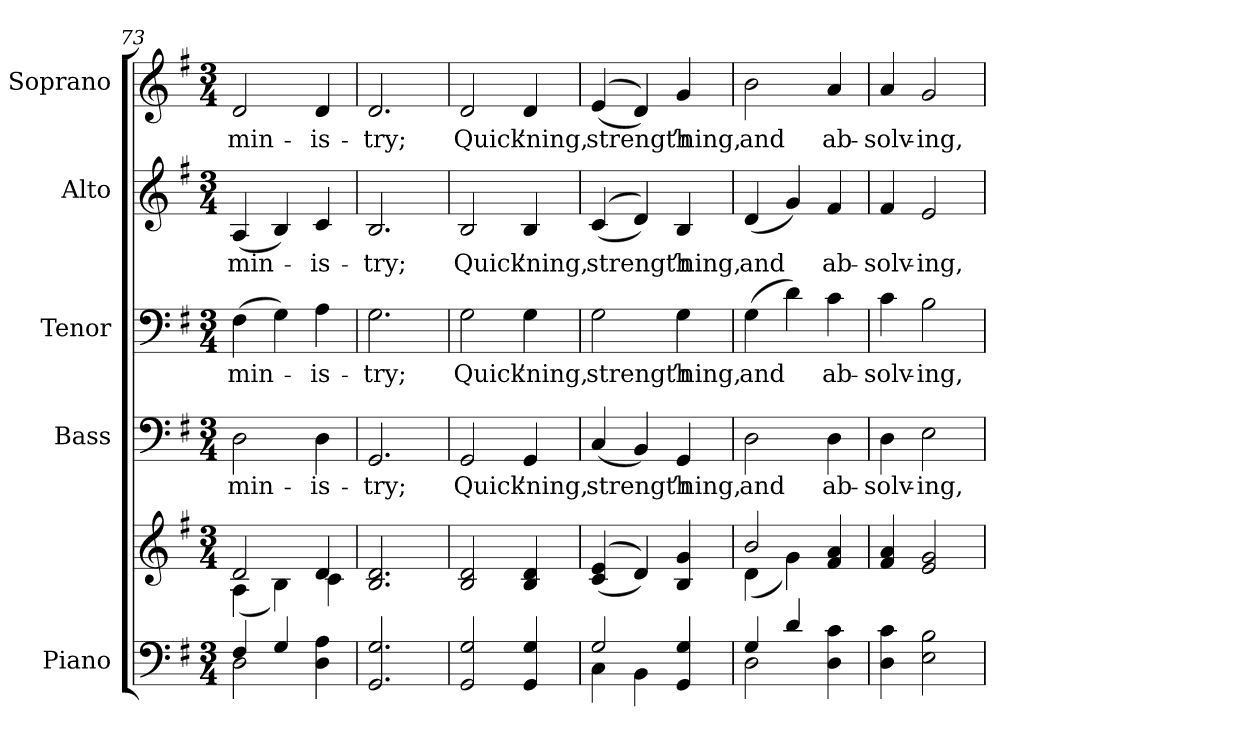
**kern	**kern	**kern	**text	**kern	**text	**kern	**text	**kern	**text
*part5	*part5	*part4	*part4	*part3	*part3	*part2	*part2	*part1	*part1
*staff6	*staff5	*staff4	*staff4	*staff3	*staff3	*staff2	*staff2	*staff1	*staff1
*I"Piano	*	*I"Bass	*	*I"Tenor	*	*I"Alto	*	*I"Soprano	*
*I'Pno.	*	*I'B.	*	*I'T.	*	*I'A.	*	*I'S.	*
*clefF4	*clefG2	*clefF4	*	*clefF4	*	*clefG2	*	*clefG2	*
*k[f#]	*k[f#]	*k[f#]	*	*k[f#]	*	*k[f#]	*	*k[f#]	*
*G:	*G:	*G:	*	*G:	*	*G:	*	*G:	*
*M3/4	*M3/4	*M3/4	*	*M3/4	*	*M3/4	*	*M3/4	*
=73	=73	=73	=73	=73	=73	=73	=73	=73	=73
*^	*^	*	*	*	*	*	*	*	*
!	!	!	!	!	!LO:LY:b:color=#000000	!	!	!	!	!	!
!	!	!	!	!	!	!	!LO:LY:b:color=#000000	!	!	!	!
!	!	!	!	!	!	!	!	!	!LO:LY:b:color=#000000	!	!
!	!	!	!	!	!	!	!	!	!	!	!LO:LY:b:color=#000000
4F#i/	2Di\	2di/	(4Ai\	2Di\	min-	(4F#i\	min-	(4Ai/	min-	2di/	min-
4Gi/	.	.	4Bi\)	.	.	4Gi\)	.	4Bi/)	.	.	.
!	!	!	!	!	!LO:LY:b:color=#000000	!	!	!	!	!	!
!	!	!	!	!	!	!	!LO:LY:b:color=#000000	!	!	!	!
!	!	!	!	!	!	!	!	!	!LO:LY:b:color=#000000	!	!
!	!	!	!	!	!	!	!	!	!	!	!LO:LY:b:color=#000000
4Di\ 4Ai	4ryy	4di/	4ci\	4Di\	-is-	4Ai\	-is-	4ci/	-is-	4di/	-is-
*v	*v	*	*	*	*	*	*	*	*	*	*
*	*v	*v	*	*	*	*	*	*	*	*
=74	=74	=74	=74	=74	=74	=74	=74	=74	=74
*^	*^	*	*	*	*	*	*	*	*
!	!	!	!	!	!LO:LY:b:color=#000000	!	!	!	!	!	!
*v	*v	*	*	*	*	*	*	*	*	*	*
*	*v	*v	*	*	*	*	*	*	*	*
*^	*^	*	*	*	*	*	*	*	*
!	!	!	!	!	!	!	!LO:LY:b:color=#000000	!	!	!	!
*v	*v	*	*	*	*	*	*	*	*	*	*
*	*v	*v	*	*	*	*	*	*	*	*
*^	*^	*	*	*	*	*	*	*	*
!	!	!	!	!	!	!	!	!	!LO:LY:b:color=#000000	!	!
*v	*v	*	*	*	*	*	*	*	*	*	*
*	*v	*v	*	*	*	*	*	*	*	*
*^	*^	*	*	*	*	*	*	*	*
!	!	!	!	!	!	!	!	!	!	!	!LO:LY:b:color=#000000
*v	*v	*	*	*	*	*	*	*	*	*	*
*	*v	*v	*	*	*	*	*	*	*	*
2.GGi/ 2.Gi	2.Bi/ 2.di	2.GGi/	-try;	2.Gi\	-try;	2.Bi/	-try;	2.di/	-try;
!!LO:PB:g=z
=75	=75	=75	=75	=75	=75	=75	=75	=75	=75
!	!	!	!LO:LY:b:color=#000000	!	!	!	!	!	!
!	!	!	!	!	!LO:LY:b:color=#000000	!	!	!	!
!	!	!	!	!	!	!	!LO:LY:b:color=#000000	!	!
!	!	!	!	!	!	!	!	!	!LO:LY:b:color=#000000
2GGi/ 2Gi	2Bi/ 2di	2GGi/	Quick	2Gi\	Quick	2Bi/	Quick	2di/	Quick
!	!	!	!LO:LY:b:color=#000000	!	!	!	!	!	!
!	!	!	!	!	!LO:LY:b:color=#000000	!	!	!	!
!	!	!	!	!	!	!	!LO:LY:b:color=#000000	!	!
!	!	!	!	!	!	!	!	!	!LO:LY:b:color=#000000
4GGi/ 4Gi	4Bi/ 4di	4GGi/	’ning,	4Gi\	’ning,	4Bi/	’ning,	4di/	’ning,
=76	=76	=76	=76	=76	=76	=76	=76	=76	=76
*^	*	*	*	*	*	*	*	*	*
!	!	!	!	!LO:LY:b:color=#000000	!	!	!	!	!	!
!	!	!	!	!	!	!LO:LY:b:color=#000000	!	!	!	!
!	!	!	!	!	!	!	!	!LO:LY:b:color=#000000	!	!
!	!	!	!	!	!	!	!	!	!	!LO:LY:b:color=#000000
2Gi/	4Ci\	((4ci/ 4ei	(4Ci/	strength	2Gi\	strength	((4ci/	strength	((4ei/	strength
.	4BBi\	4di/))	4BBi/)	.	.	.	4di/))	.	4di/))	.
!	!	!	!	!LO:LY:b:color=#000000	!	!	!	!	!	!
!	!	!	!	!	!	!LO:LY:b:color=#000000	!	!	!	!
!	!	!	!	!	!	!	!	!LO:LY:b:color=#000000	!	!
!	!	!	!	!	!	!	!	!	!	!LO:LY:b:color=#000000
4GGi/ 4Gi	4ryy	4Bi/ 4gi	4GGi/	’ning,	4Gi\	’ning,	4Bi/	’ning,	4gi/	’ning,
=77	=77	=77	=77	=77	=77	=77	=77	=77	=77	=77
*	*	*^	*	*	*	*	*	*	*	*
!	!	!	!	!	!LO:LY:b:color=#000000	!	!	!	!	!	!
!	!	!	!	!	!	!	!LO:LY:b:color=#000000	!	!	!	!
!	!	!	!	!	!	!	!	!	!LO:LY:b:color=#000000	!	!
!	!	!	!	!	!	!	!	!	!	!	!LO:LY:b:color=#000000
4Gi/	2Di\	2bi/	(4di\	2Di\	and	(4Gi\	and	(4di/	and	2bi\	and
4di/	.	.	4gi\)	.	.	4di\)	.	4gi/)	.	.	.
!	!	!	!	!	!LO:LY:b:color=#000000	!	!	!	!	!	!
!	!	!	!	!	!	!	!LO:LY:b:color=#000000	!	!	!	!
!	!	!	!	!	!	!	!	!	!LO:LY:b:color=#000000	!	!
!	!	!	!	!	!	!	!	!	!	!	!LO:LY:b:color=#000000
4Di\ 4ci	4ryy	4f#i/ 4ai	4ryy	4Di\	ab-	4ci\	ab-	4f#i/	ab-	4ai/	ab-
*v	*v	*	*	*	*	*	*	*	*	*	*
*	*v	*v	*	*	*	*	*	*	*	*
!!LO:PB:g=z
=78	=78	=78	=78	=78	=78	=78	=78	=78	=78
*^	*^	*	*	*	*	*	*	*	*
!	!	!	!	!	!LO:LY:b:color=#000000	!	!	!	!	!	!
*v	*v	*	*	*	*	*	*	*	*	*	*
*	*v	*v	*	*	*	*	*	*	*	*
*^	*^	*	*	*	*	*	*	*	*
!	!	!	!	!	!	!	!LO:LY:b:color=#000000	!	!	!	!
*v	*v	*	*	*	*	*	*	*	*	*	*
*	*v	*v	*	*	*	*	*	*	*	*
*^	*^	*	*	*	*	*	*	*	*
!	!	!	!	!	!	!	!	!	!LO:LY:b:color=#000000	!	!
*v	*v	*	*	*	*	*	*	*	*	*	*
*	*v	*v	*	*	*	*	*	*	*	*
*^	*^	*	*	*	*	*	*	*	*
!	!	!	!	!	!	!	!	!	!	!	!LO:LY:b:color=#000000
*v	*v	*	*	*	*	*	*	*	*	*	*
*	*v	*v	*	*	*	*	*	*	*	*
4Di\ 4ci	4f#i/ 4ai	4Di\	-solv-	4ci\	-solv-	4f#i/	-solv-	4ai/	-solv-
!	!	!	!LO:LY:b:color=#000000	!	!	!	!	!	!
!	!	!	!	!	!LO:LY:b:color=#000000	!	!	!	!
!	!	!	!	!	!	!	!LO:LY:b:color=#000000	!	!
!	!	!	!	!	!	!	!	!	!LO:LY:b:color=#000000
2Ei\ 2Bi	2ei/ 2gi	2Ei\	-ing,	2Bi\	-ing,	2ei/	-ing,	2gi/	-ing,
=	=	=	=	=	=	=	=	=	=
*-	*-	*-	*-	*-	*-	*-	*-	*-	*-
